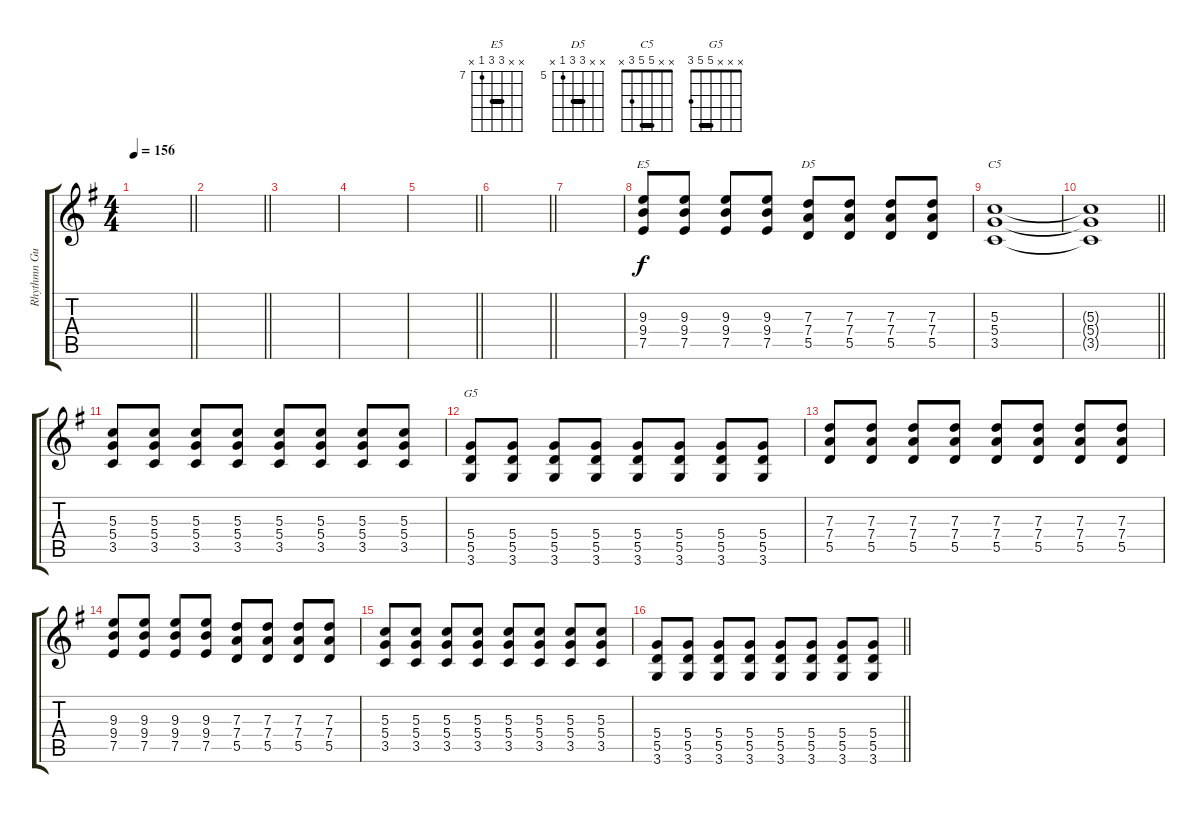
\track ("Rhythmn Guitar" "Rhythmn Gu") {instrument overdrivenguitar}
\staff {score tabs}
\tuning (E4 B3 G3 D3 A2 E2) {hide}
\chord ("E5" x x 9 9 7 x) {firstfret 7 barre 9}
\chord ("D5" x x 7 7 5 x) {firstfret 5 barre 7}
\chord ("C5" x x 5 5 3 x) {barre 5}
\chord ("G5" x x x 5 5 3) {barre 5}
\ts (4 4)
\tempo 156
\clef g2
\barLineRight lightlight
\ks g
|
\barLineRight lightlight
|
|
|
\barLineRight lightlight
|
\barLineRight lightlight
|
|
(9.3 9.4 7.5).8{ch "E5"} (9.3 9.4 7.5).8 (9.3 9.4 7.5).8 (9.3 9.4 7.5).8 (7.3 7.4 5.5).8{ch "D5"} (7.3 7.4 5.5).8 (7.3 7.4 5.5).8 (7.3 7.4 5.5).8 |
(5.3 5.4 3.5).1{ch "C5"} |
\barLineRight lightlight
(5.3{t} 5.4{t} 3.5{t}).1 |
(5.3 5.4 3.5).8 (5.3 5.4 3.5).8 (5.3 5.4 3.5).8 (5.3 5.4 3.5).8 (5.3 5.4 3.5).8 (5.3 5.4 3.5).8 (5.3 5.4 3.5).8 (5.3 5.4 3.5).8 |
(5.4 5.5 3.6).8{ch "G5"} (5.4 5.5 3.6).8 (5.4 5.5 3.6).8 (5.4 5.5 3.6).8 (5.4 5.5 3.6).8 (5.4 5.5 3.6).8 (5.4 5.5 3.6).8 (5.4 5.5 3.6).8 |
(7.3 7.4 5.5).8 (7.3 7.4 5.5).8 (7.3 7.4 5.5).8 (7.3 7.4 5.5).8 (7.3 7.4 5.5).8 (7.3 7.4 5.5).8 (7.3 7.4 5.5).8 (7.3 7.4 5.5).8 |
(9.3 9.4 7.5).8 (9.3 9.4 7.5).8 (9.3 9.4 7.5).8 (9.3 9.4 7.5).8 (7.3 7.4 5.5).8 (7.3 7.4 5.5).8 (7.3 7.4 5.5).8 (7.3 7.4 5.5).8 |
(5.3 5.4 3.5).8 (5.3 5.4 3.5).8 (5.3 5.4 3.5).8 (5.3 5.4 3.5).8 (5.3 5.4 3.5).8 (5.3 5.4 3.5).8 (5.3 5.4 3.5).8 (5.3 5.4 3.5).8 |
\barLineRight lightlight
(5.4 5.5 3.6).8 (5.4 5.5 3.6).8 (5.4 5.5 3.6).8 (5.4 5.5 3.6).8 (5.4 5.5 3.6).8 (5.4 5.5 3.6).8 (5.4 5.5 3.6).8 (5.4 5.5 3.6).8
